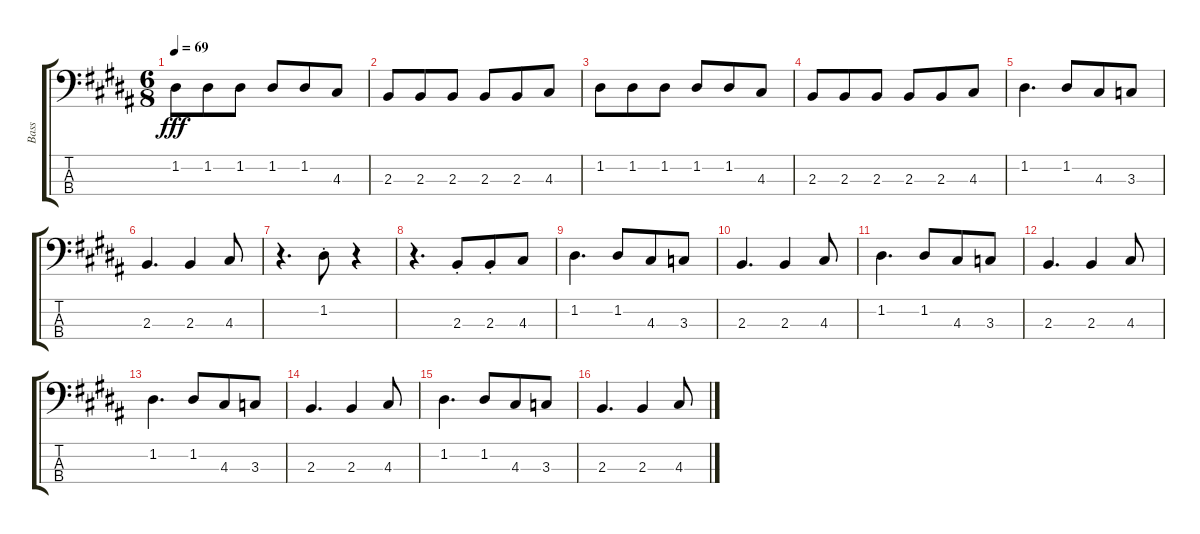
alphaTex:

\track ("Bass" "Bass") {instrument electricbassfinger}
\staff {score tabs}
\tuning (G2 D2 A1 E1) {hide}
\ts (6 8)
\tempo 69
\clef f4
\ks b
1.2.8{dy fff} 1.2.8 1.2.8 1.2.8 1.2.8 4.3.8 |
2.3.8 2.3.8 2.3.8 2.3.8 2.3.8 4.3.8 |
1.2.8 1.2.8 1.2.8 1.2.8 1.2.8 4.3.8 |
2.3.8 2.3.8 2.3.8 2.3.8 2.3.8 4.3.8 |
1.2.4{d} 1.2.8 4.3.8 3.3.8 |
2.3.4{d} 2.3.4 4.3.8 |
r.4{d} 1.2{st}.8 r.4 |
r.4{d} 2.3{st}.8 2.3{st}.8 4.3.8 |
1.2.4{d} 1.2.8 4.3.8 3.3.8 |
2.3.4{d} 2.3.4 4.3.8 |
1.2.4{d} 1.2.8 4.3.8 3.3.8 |
2.3.4{d} 2.3.4 4.3.8 |
1.2.4{d} 1.2.8 4.3.8 3.3.8 |
2.3.4{d} 2.3.4 4.3.8 |
1.2.4{d} 1.2.8 4.3.8 3.3.8 |
2.3.4{d} 2.3.4 4.3.8
